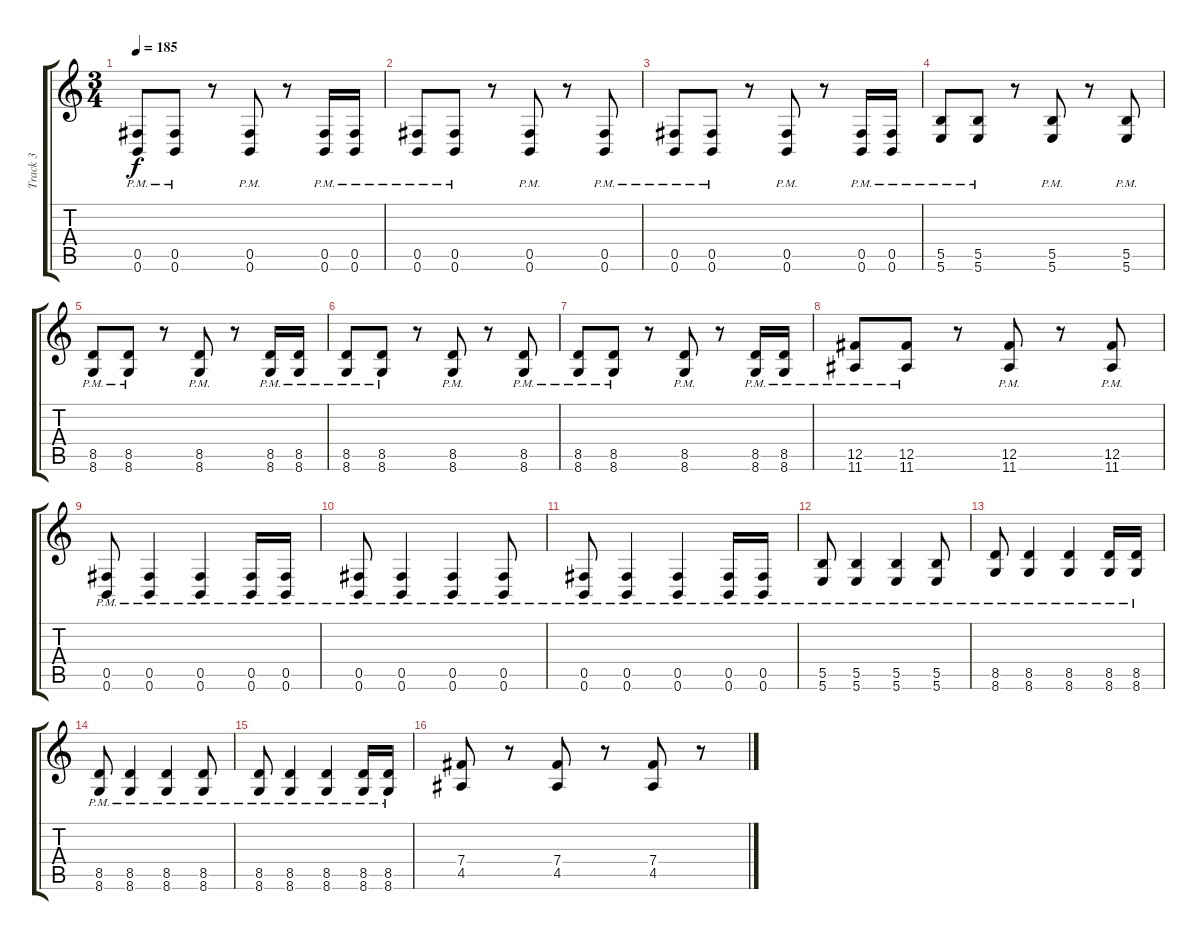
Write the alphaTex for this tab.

\track ("Track 3" "Track 3") {instrument distortionguitar}
\staff {score tabs}
\tuning (Db4 Ab3 E3 B2 Gb2 B1) {hide}
\ts (3 4)
\tempo 185
\clef g2
\ks c
(0.5{pm} 0.6{pm}).8{dy f} (0.5{pm} 0.6{pm}).8 r.8 (0.5{pm} 0.6{pm}).8 r.8 (0.5{pm} 0.6{pm}).16 (0.5{pm} 0.6{pm}).16 |
(0.5{pm} 0.6{pm}).8 (0.5{pm} 0.6{pm}).8 r.8 (0.5{pm} 0.6{pm}).8 r.8 (0.5{pm} 0.6{pm}).8 |
(0.5{pm} 0.6{pm}).8 (0.5{pm} 0.6{pm}).8 r.8 (0.5{pm} 0.6{pm}).8 r.8 (0.5{pm} 0.6{pm}).16 (0.5{pm} 0.6{pm}).16 |
(5.5{pm} 5.6{pm}).8 (5.5{pm} 5.6{pm}).8 r.8 (5.5{pm} 5.6{pm}).8 r.8 (5.5{pm} 5.6{pm}).8 |
(8.5{pm} 8.6{pm}).8 (8.5{pm} 8.6{pm}).8 r.8 (8.5{pm} 8.6{pm}).8 r.8 (8.5{pm} 8.6{pm}).16 (8.5{pm} 8.6{pm}).16 |
(8.5{pm} 8.6{pm}).8 (8.5{pm} 8.6{pm}).8 r.8 (8.5{pm} 8.6{pm}).8 r.8 (8.5{pm} 8.6{pm}).8 |
(8.5{pm} 8.6{pm}).8 (8.5{pm} 8.6{pm}).8 r.8 (8.5{pm} 8.6{pm}).8 r.8 (8.5{pm} 8.6{pm}).16 (8.5{pm} 8.6{pm}).16 |
(12.5{pm} 11.6{pm}).8 (12.5{pm} 11.6{pm}).8 r.8 (12.5{pm} 11.6{pm}).8 r.8 (12.5{pm} 11.6{pm}).8 |
(0.5{pm} 0.6{pm}).8 (0.5{pm} 0.6{pm}).4 (0.5{pm} 0.6{pm}).4 (0.5{pm} 0.6{pm}).16 (0.5{pm} 0.6{pm}).16 |
(0.5{pm} 0.6{pm}).8 (0.5{pm} 0.6{pm}).4 (0.5{pm} 0.6{pm}).4 (0.5{pm} 0.6{pm}).8 |
(0.5{pm} 0.6{pm}).8 (0.5{pm} 0.6{pm}).4 (0.5{pm} 0.6{pm}).4 (0.5{pm} 0.6{pm}).16 (0.5{pm} 0.6{pm}).16 |
(5.5{pm} 5.6{pm}).8 (5.5{pm} 5.6{pm}).4 (5.5{pm} 5.6{pm}).4 (5.5{pm} 5.6{pm}).8 |
(8.5{pm} 8.6{pm}).8 (8.5{pm} 8.6{pm}).4 (8.5{pm} 8.6{pm}).4 (8.5{pm} 8.6{pm}).16 (8.5{pm} 8.6{pm}).16 |
(8.5{pm} 8.6{pm}).8 (8.5{pm} 8.6{pm}).4 (8.5{pm} 8.6{pm}).4 (8.5{pm} 8.6{pm}).8 |
(8.5{pm} 8.6{pm}).8 (8.5{pm} 8.6{pm}).4 (8.5{pm} 8.6{pm}).4 (8.5{pm} 8.6{pm}).16 (8.5{pm} 8.6{pm}).16 |
(7.4 4.5).8 r.8 (7.4 4.5).8 r.8 (7.4 4.5).8 r.8
